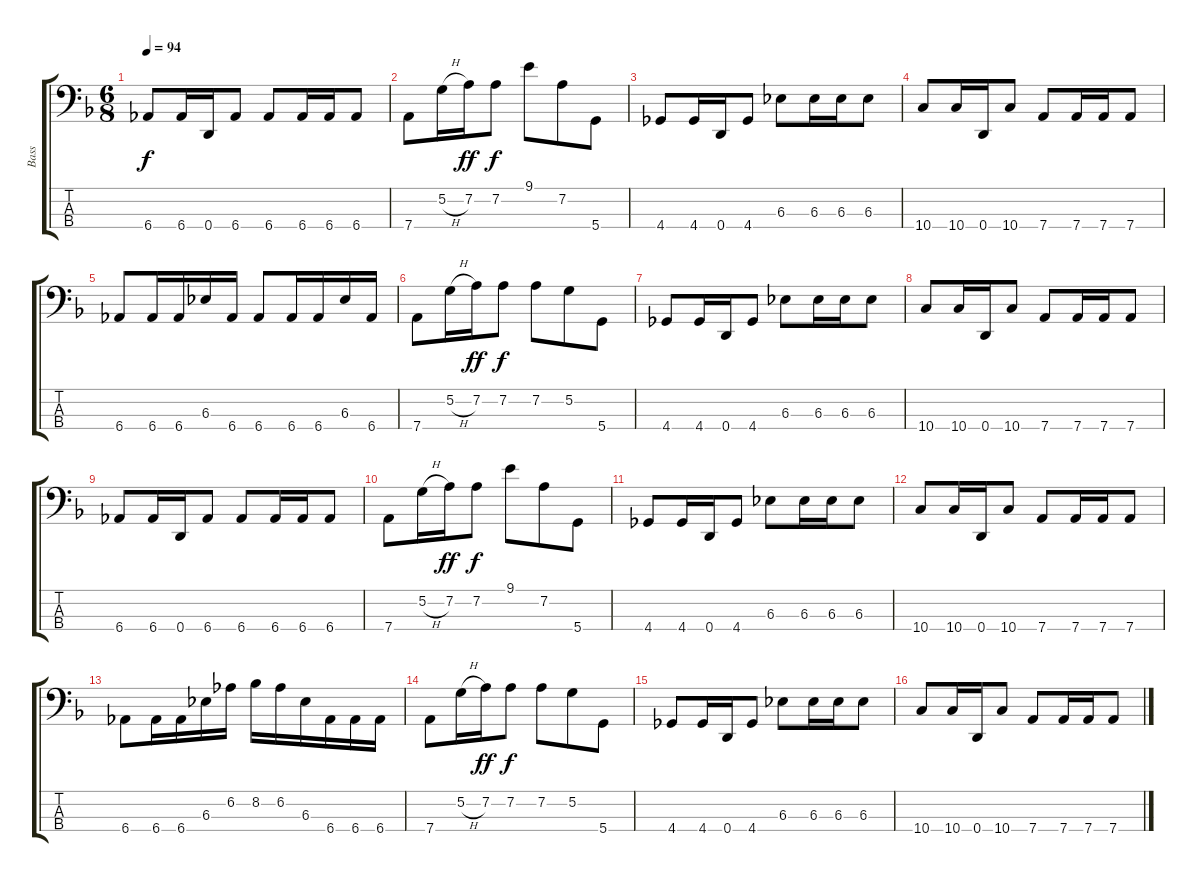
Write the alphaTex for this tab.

\track ("Bass" "Bass") {instrument electricbassfinger}
\staff {score tabs}
\tuning (G2 D2 A1 D1) {hide}
\ts (6 8)
\tempo 94
\clef f4
\ks dminor
6.4.8{dy f} 6.4.16 0.4.16 6.4.8 6.4.8 6.4.16 6.4.16 6.4.8 |
7.4.8 5.2{h}.16 7.2.16{dy ff} 7.2.8{dy f} 9.1.8 7.2.8 5.4.8 |
4.4.8 4.4.16 0.4.16 4.4.8 6.3.8 6.3.16 6.3.16 6.3.8 |
10.4.8 10.4.16 0.4.16 10.4.8 7.4.8 7.4.16 7.4.16 7.4.8 |
6.4.8 6.4.16 6.4.16 6.3.16 6.4.16 6.4.8 6.4.16 6.4.16 6.3.16 6.4.16 |
7.4.8 5.2{h}.16 7.2.16{dy ff} 7.2.8{dy f} 7.2.8 5.2.8 5.4.8 |
4.4.8 4.4.16 0.4.16 4.4.8 6.3.8 6.3.16 6.3.16 6.3.8 |
10.4.8 10.4.16 0.4.16 10.4.8 7.4.8 7.4.16 7.4.16 7.4.8 |
6.4.8 6.4.16 0.4.16 6.4.8 6.4.8 6.4.16 6.4.16 6.4.8 |
7.4.8 5.2{h}.16 7.2.16{dy ff} 7.2.8{dy f} 9.1.8 7.2.8 5.4.8 |
4.4.8 4.4.16 0.4.16 4.4.8 6.3.8 6.3.16 6.3.16 6.3.8 |
10.4.8 10.4.16 0.4.16 10.4.8 7.4.8 7.4.16 7.4.16 7.4.8 |
6.4.8 6.4.16 6.4.16 6.3.16 6.2.16 8.2.16 6.2.16 6.3.16 6.4.16 6.4.16 6.4.16 |
7.4.8 5.2{h}.16 7.2.16{dy ff} 7.2.8{dy f} 7.2.8 5.2.8 5.4.8 |
4.4.8 4.4.16 0.4.16 4.4.8 6.3.8 6.3.16 6.3.16 6.3.8 |
10.4.8 10.4.16 0.4.16 10.4.8 7.4.8 7.4.16 7.4.16 7.4.8
